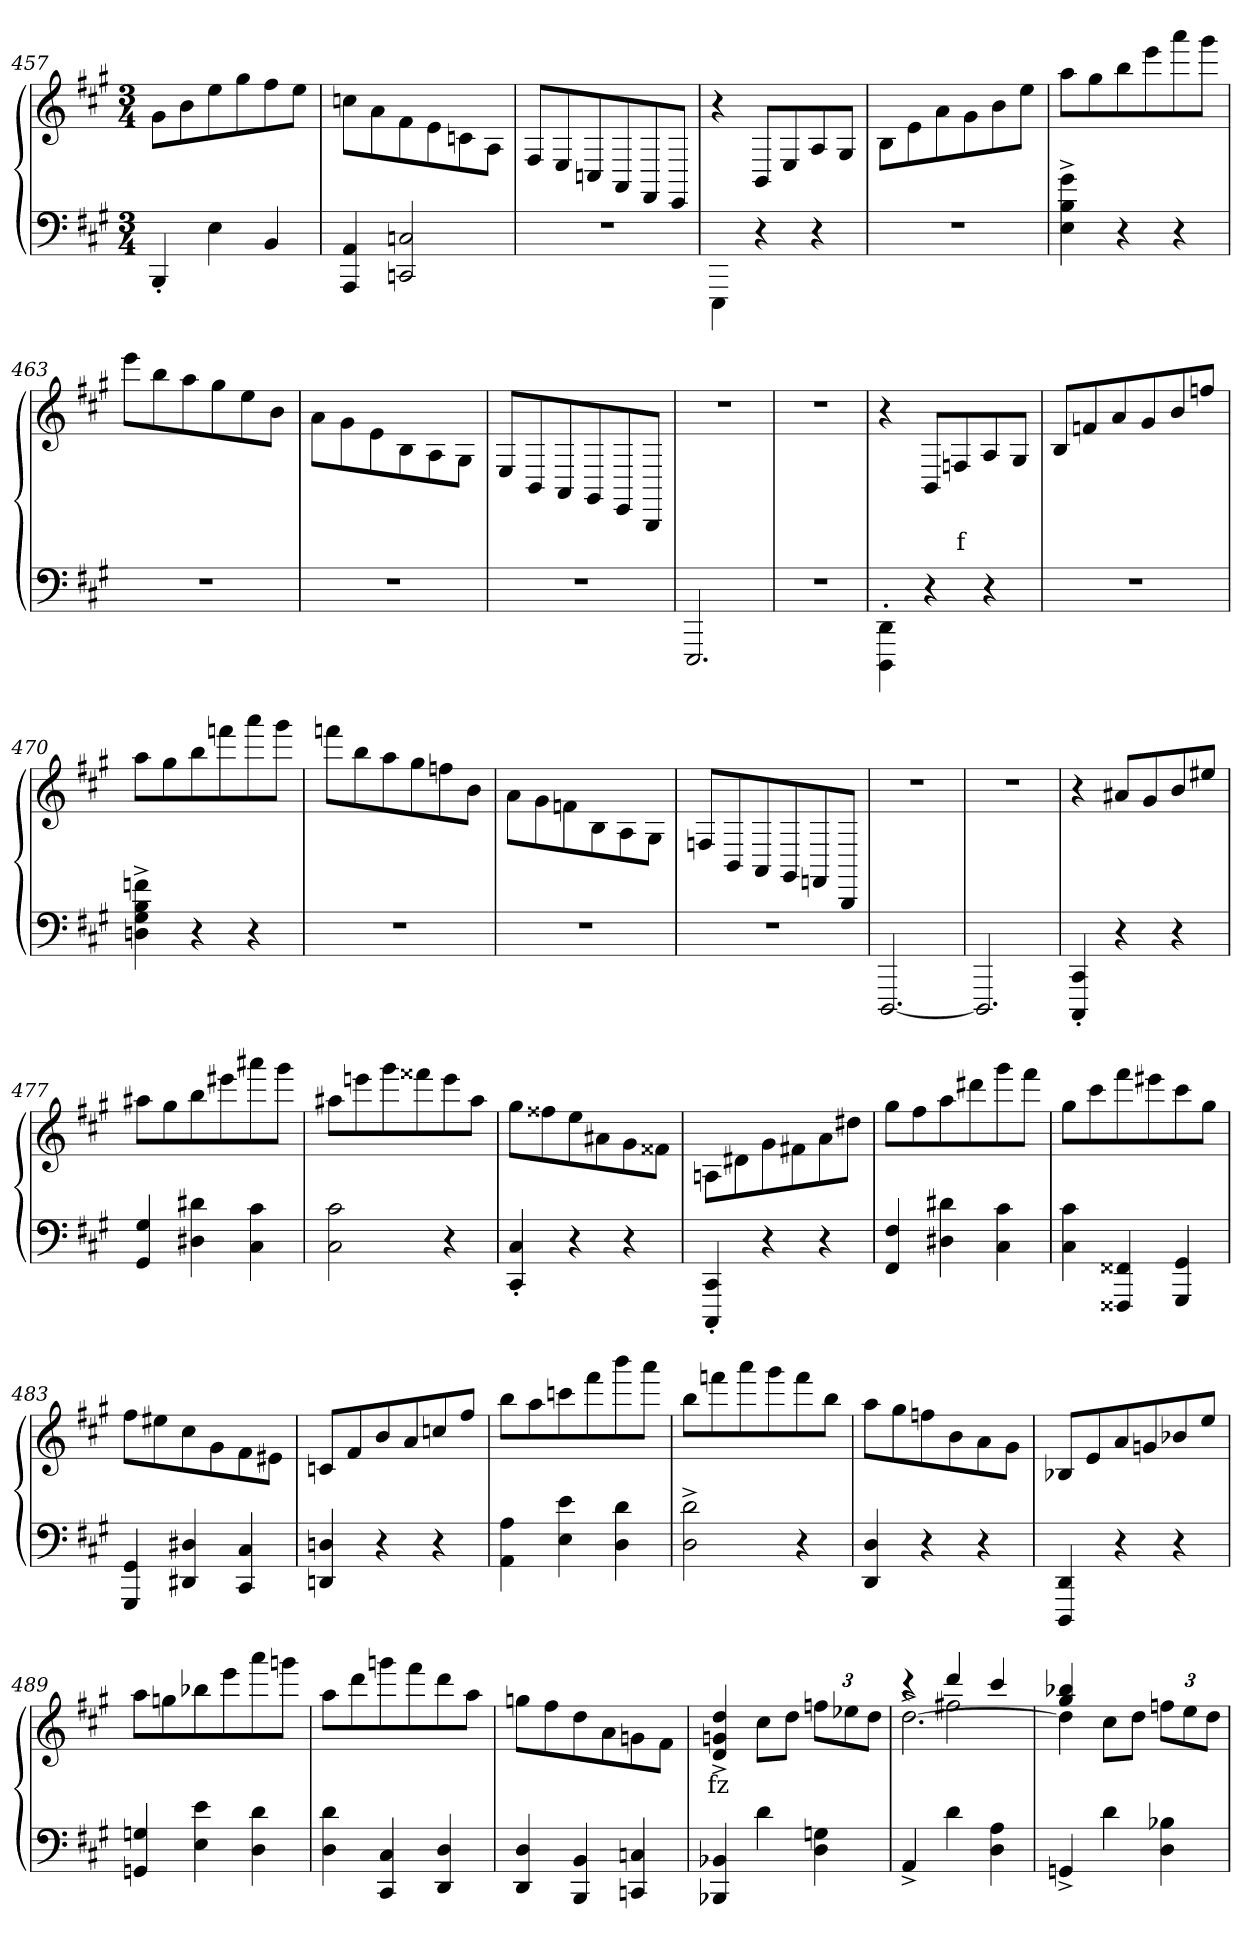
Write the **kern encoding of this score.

**kern	**kern	**text	**text
*part2	*part1	*part1	*part1
*staff2	*staff1	*staff1	*staff1
*clefF4	*clefG2	*	*
*k[f#c#g#]	*k[f#c#g#]	*	*
*M3/4	*M3/4	*	*
=457	=457	=457	=457
4BBB'>	8g#L	.	.
.	8b	.	.
4E	8ee	.	.
.	8gg#	.	.
4BB	8ff#	.	.
.	8eeJ	.	.
=458	=458	=458	=458
4AA 4AAA	8ccn\L	.	.
.	8a\	.	.
2Cn 2CCn	8f#\	.	.
.	8e\	.	.
.	8cn\	.	.
.	8A/J	.	.
=459	=459	=459	=459
2.r	8F#L	.	.
.	8E	.	.
.	8Cn	.	.
.	8AA	.	.
.	8FF#	.	.
.	8EEJ	.	.
=460	=460	=460	=460
4EEE\	4r	ff	f
4r	8BBL	.	.
.	8E	.	.
4r	8A	.	.
.	8G#J	.	.
=461	=461	=461	=461
2.r	8B/L	.	.
.	8e\	.	.
.	8a\	.	.
.	8g#\	.	.
.	8b\	.	.
.	8ee\J	.	.
=462	=462	=462	=462
4g#^> 4B^> 4E^>	8aaL	.	.
.	8gg#	.	.
4r	8bb	.	.
.	8eee	.	.
4r	8aaa	.	.
.	8ggg#J	.	.
=463	=463	=463	=463
2.r	8eeeL	.	.
.	8bb	.	.
.	8aa	.	.
.	8gg#	.	.
.	8ee	.	.
.	8bJ	.	.
=464	=464	=464	=464
2.r	8a\L	.	.
.	8g#\	.	.
.	8e\	.	.
.	8B\	.	.
.	8A/	.	.
.	8G#/J	.	.
=465	=465	=465	=465
2.r	8EL	.	.
.	8BB	.	.
.	8AA	.	.
.	8GG#	.	.
.	8EE	.	.
.	8BBBJ	.	.
=466	=466	=466	=466
2.EEE	2.r	.	.
=467	=467	=467	=467
2.r	2.r	.	.
=468	=468	=468	=468
4DD'> 4DDD\'>	4r	.	.
4r	8BBL	.	.
.	8Fn	f	.
4r	8A	.	.
.	8G#J	.	.
=469	=469	=469	=469
2.r	8BL	.	.
.	8fn	.	.
.	8a	.	.
.	8g#	.	.
.	8b	.	.
.	8ffnJ	.	.
=470	=470	=470	=470
4fn^> 4B^> 4G#^> 4Dn^>	8aaL	.	.
.	8gg#	.	.
4r	8bb	.	.
.	8fffn	.	.
4r	8aaa	.	.
.	8ggg#J	.	.
=471	=471	=471	=471
2.r	8fffnL	.	.
.	8bb	.	.
.	8aa	.	.
.	8gg#	.	.
.	8ffn	.	.
.	8bJ	.	.
=472	=472	=472	=472
2.r	8a\L	.	.
.	8g#\	.	.
.	8fn\	.	.
.	8B\	.	.
.	8A/	.	.
.	8G#/J	.	.
=473	=473	=473	=473
2.r	8FnL	.	.
.	8BB	.	.
.	8AA	.	.
.	8GG#	.	.
.	8FFn	.	.
.	8BBBJ	.	.
=474	=474	=474	=474
[2.DDD	2.r	.	.
=475	=475	=475	=475
2.DDD]	2.r	.	.
=476	=476	=476	=476
4CC#'> 4CCC#'>	4r	.	.
4r	8a#X/L	.	.
.	8g#	.	.
4r	8b	.	.
.	8ee#XJ	.	.
=477	=477	=477	=477
4G# 4GG#/	8aa#XL	.	.
.	8gg#	.	.
4d#X 4D#X	8bb	.	.
.	8eee#X	.	.
4c# 4C#	8aaa#	.	.
.	8ggg#J	.	.
=478	=478	=478	=478
2c# 2C#	8aa#XL	.	.
.	8eeen	.	.
.	8ggg#	.	.
.	8fff##X	.	.
4r	8eee	.	.
.	8aa#J	.	.
=479	=479	=479	=479
4C#'> 4CC#'>	8gg#L	.	.
.	8ff##X	.	.
4r	8ee	.	.
.	8a#X	.	.
4r	8g#	.	.
.	8f##J	.	.
=480	=480	=480	=480
4CC#'> 4CCC#'>	8An/L	.	.
.	8d#X\	.	.
4r	8g#\	.	.
.	8f#X\	.	.
4r	8a\	.	.
.	8dd#\J	.	.
=481	=481	=481	=481
4F# 4FF#/	8gg#L	.	.
.	8ff#	.	.
4d#X 4D#X	8aa	.	.
.	8ddd#X\	.	.
4c# 4C#	8ggg#	.	.
.	8fff#J	.	.
=482	=482	=482	=482
4c# 4C#	8gg#L	.	.
.	8ccc#	.	.
4FF##X 4FFF##X	8fff#	.	.
.	8eee#X	.	.
4GG# 4GGG#	8ccc#	.	.
.	8gg#J	.	.
=483	=483	=483	=483
4GG# 4GGG#	8ff#\L	.	.
.	8ee#X	.	.
4D#X 4DD#X	8cc#	.	.
.	8g#	.	.
4C# 4CC#	8f#	.	.
.	8e#J	.	.
=484	=484	=484	=484
4Dn/ 4DDn/	8cnL	.	.
.	8f#	.	.
4r	8b	.	.
.	8a	.	.
4r	8ccn	.	.
.	8ff#J	.	.
=485	=485	=485	=485
4A 4AA	8bbL	.	.
.	8aa	.	.
4e 4E	8cccn	.	.
.	8fff#	.	.
4d 4D	8bbb	.	.
.	8aaaJ	.	.
=486	=486	=486	=486
2d^> 2D^>	8bbL	.	.
.	8fffn	.	.
.	8aaa	.	.
.	8ggg#	.	.
4r	8fff	.	.
.	8bbJ	.	.
=487	=487	=487	=487
4D 4DD	8aaL	.	.
.	8gg#	.	.
4r	8ffn	.	.
.	8b	.	.
4r	8a	.	.
.	8g#J	.	.
=488	=488	=488	=488
4DD 4DDD	8B-XL	.	.
.	8e	.	.
4r	8a	.	.
.	8gn	.	.
4r	8b-	.	.
.	8eeJ	.	.
=489	=489	=489	=489
4Gn 4GGn	8aaL	.	.
.	8ggn	.	.
4e 4E	8bb-X	.	.
.	8eee	.	.
4d 4D	8aaa	.	.
.	8gggnJ	.	.
=490	=490	=490	=490
4d 4D	8aaL	.	.
.	8ddd	.	.
4C# 4CC#	8gggn	.	.
.	8fff#	.	.
4D 4DD	8ddd	.	.
.	8aaJ	.	.
=491	=491	=491	=491
4D 4DD	8ggnL	.	.
.	8ff#	.	.
4BB 4BBB	8dd	.	.
.	8a	.	.
4Cn 4CCn	8gn	.	.
.	8f#J	.	.
=492	=492	=492	=492
4BB-X 4BBB-X	4dd^> 4gn^> 4d^>	fz	.
4d	8cc#L	.	.
.	8ddJ	.	.
4Gn 4D	12ffnL	.	.
.	12ee-X	.	.
.	12ddJ	.	.
=493	=493	=493	=493
*	*^	*	*
*	*	*^	*	*
4AA^>	4r	4ryy	[2.dd^>\	.	.
4d	4ddd	2ff#X	.	.	.
4A 4D	4ccc#	.	.	.	.
*	*	*v	*v	*	*
=494	=494	=494	=494	=494
4GGn^>	4bb-X 4gg#	4dd]	.	.
4d	2ryy	8cc#L	.	.
.	.	8ddJ	.	.
4B-X 4D	.	12ffnL	.	.
.	.	12ee	.	.
.	.	12ddJ	.	.
*	*v	*v	*	*
=	=	=	=
*-	*-	*-	*-
